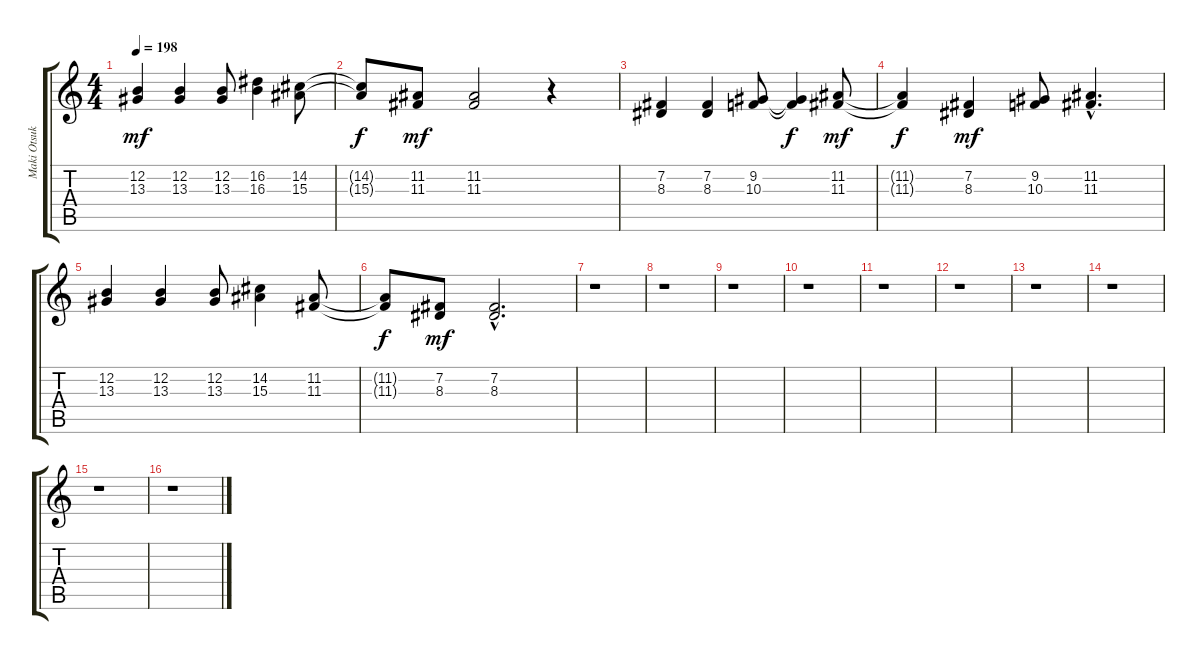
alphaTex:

\track ("Maki Otsuki (Vocal)" "Maki Otsuk") {instrument lead1square}
\staff {score tabs}
\tuning (E4 B3 G3 D3 A2 E2) {hide}
\ts (4 4)
\tempo 198
\clef g2
\ks c
(12.2 13.3).4{dy mf} (12.2 13.3).4 (12.2 13.3).8 (16.2 16.3).4 (14.2 15.3).8 |
(14.2{t} 15.3{t}).8{dy f} (11.2 11.3).8{dy mf} (11.2 11.3).2 r.4 |
(7.2 8.3).4 (7.2 8.3).4 (9.2 10.3).8 (9.2{t} 10.3{t}).4{dy f} (11.2 11.3).8{dy mf} |
(11.2{t} 11.3{t}).4{dy f} (7.2 8.3).4{dy mf} (9.2 10.3).8 (11.2{hac} 11.3{hac}).4{d} |
(12.2 13.3).4 (12.2 13.3).4 (12.2 13.3).8 (14.2 15.3).4 (11.2 11.3).8 |
(11.2{t} 11.3{t}).8{dy f} (7.2 8.3).8{dy mf} (7.2{hac} 8.3{hac}).2{d} |
r.1 |
r.1 |
r.1 |
r.1 |
r.1 |
r.1 |
r.1 |
r.1 |
r.1 |
r.1
